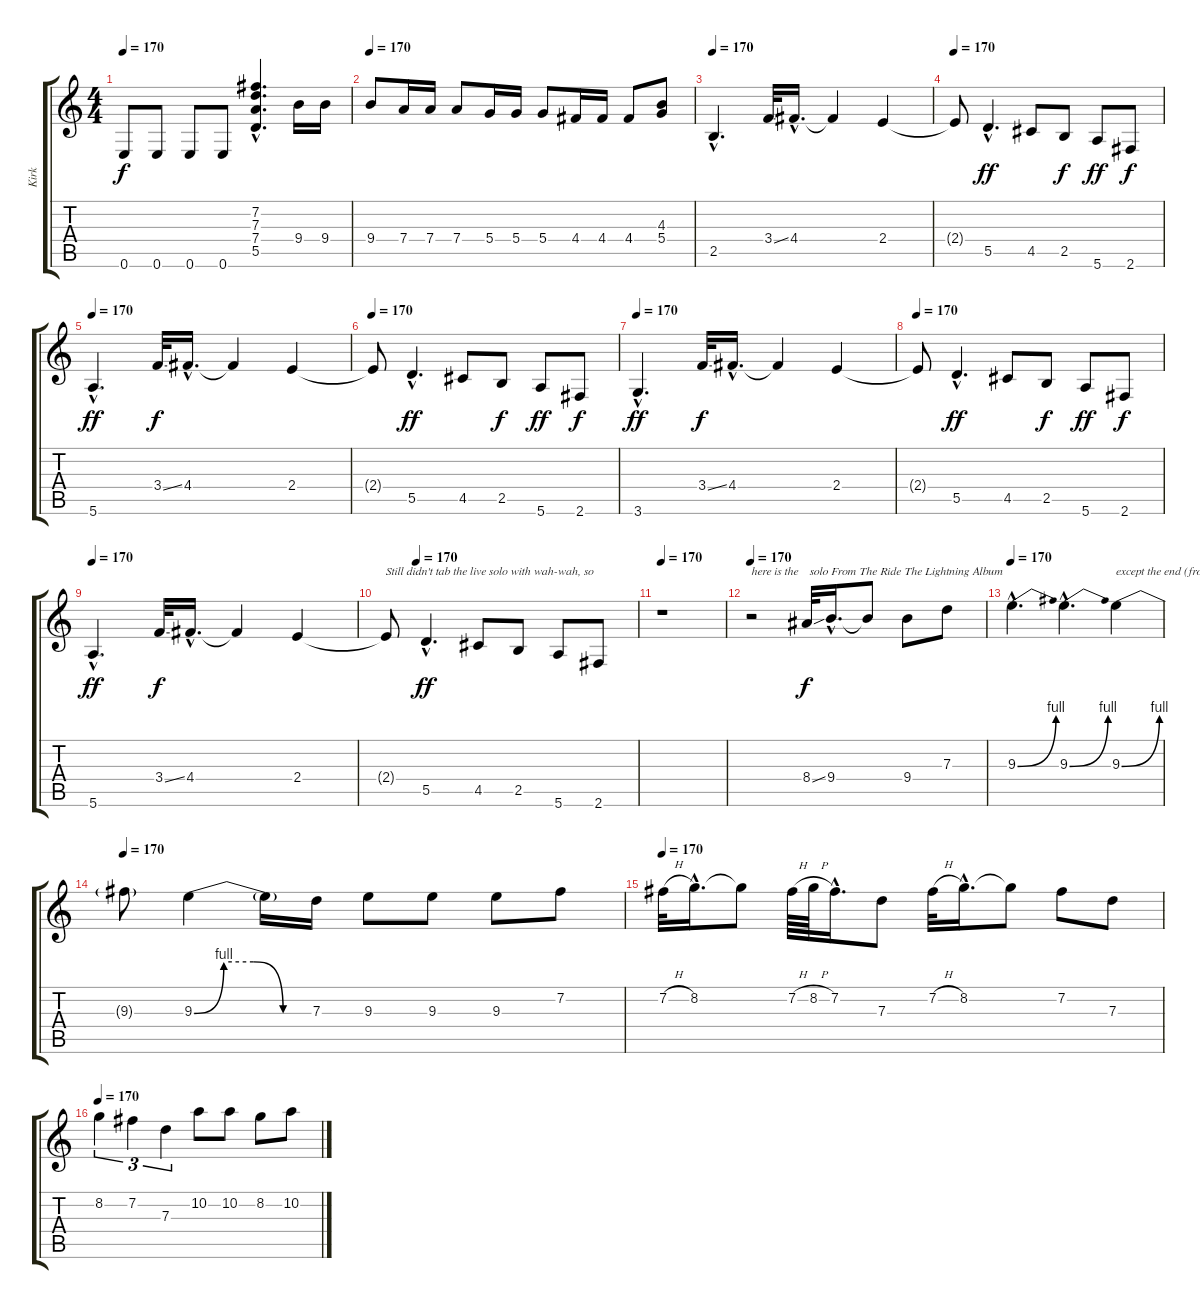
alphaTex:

\track ("Kirk" "Kirk") {instrument distortionguitar}
\staff {score tabs}
\tuning (E4 B3 G3 D3 A2 E2) {hide}
\ts (4 4)
\tempo 170
\clef g2
\ks c
0.6.8{dy f} 0.6.8 0.6.8 0.6.8 (7.2{hac} 7.3{hac} 7.4{hac} 5.5{hac}).4{d} 9.4.16 9.4.16 |
\tempo 170
9.4.8 7.4.16 7.4.16 7.4.8 5.4.16 5.4.16 5.4.8 4.4.16 4.4.16 4.4.8 (4.3 5.4).8 |
\tempo 160
\tempo 170
2.5{hac}.4{d} 3.4{ss}.32 4.4{hac}.16{d} 4.4{t}.4 2.4.4 |
\tempo 170
2.4{t}.8 5.5{hac}.4{d dy ff} 4.5.8 2.5.8{dy f} 5.6.8{dy ff} 2.6.8{dy f} |
\tempo 170
5.6{hac}.4{d dy ff} 3.4{ss}.32{dy f} 4.4{hac}.16{d} 4.4{t}.4 2.4.4 |
\tempo 170
2.4{t}.8 5.5{hac}.4{d dy ff} 4.5.8 2.5.8{dy f} 5.6.8{dy ff} 2.6.8{dy f} |
\tempo 170
3.6{hac}.4{d dy ff} 3.4{ss}.32{dy f} 4.4{hac}.16{d} 4.4{t}.4 2.4.4 |
\tempo 170
2.4{t}.8 5.5{hac}.4{d dy ff} 4.5.8 2.5.8{dy f} 5.6.8{dy ff} 2.6.8{dy f} |
\tempo 170
5.6{hac}.4{d dy ff} 3.4{ss}.32{dy f} 4.4{hac}.16{d} 4.4{t}.4 2.4.4 |
\tempo (170 0.125)
2.4{t}.8{txt "Still didn't tab the live solo with wah-wah, so"} 5.5{hac}.4{d dy ff} 4.5.8 2.5.8 5.6.8 2.6.8 |
\tempo 170
r.1 |
\tempo 170
r.2{txt "here is the"} 8.4{ss}.32{txt " solo From The Ride The Lightning Album" dy f volume 16} 9.4{hac}.16{d} 9.4{t}.8 9.4.8 7.3.8 |
\tempo 170
9.3{be (bend 0 0 60 4) hac}.4{d} 9.3{be (bend 0 0 60 4) hac}.4{d} 9.3{be (bend 0 0 60 4)}.4{txt "except the end (from the live version)"} |
\tempo 170
9.3{t}.8 9.3{be (custom 0 0 15 4 30 4 45 0 60 0)}.4 9.3{t}.16 7.3.16 9.3.8 9.3.8 9.3.8 7.2.8 |
\tempo 170
7.2{h}.32 8.2{hac}.16{d} 8.2{t}.8 7.2{h}.64 8.2{h}.64 7.2{hac}.16{d} 7.3.8 7.2{h}.32 8.2{hac}.16{d} 8.2{t}.8 7.2.8 7.3.8 |
\tempo 170
8.2.4{tu (3 2)} 7.2.4{tu (3 2)} 7.3.4{tu (3 2)} 10.2.8 10.2.8 8.2.8 10.2{ss}.8
